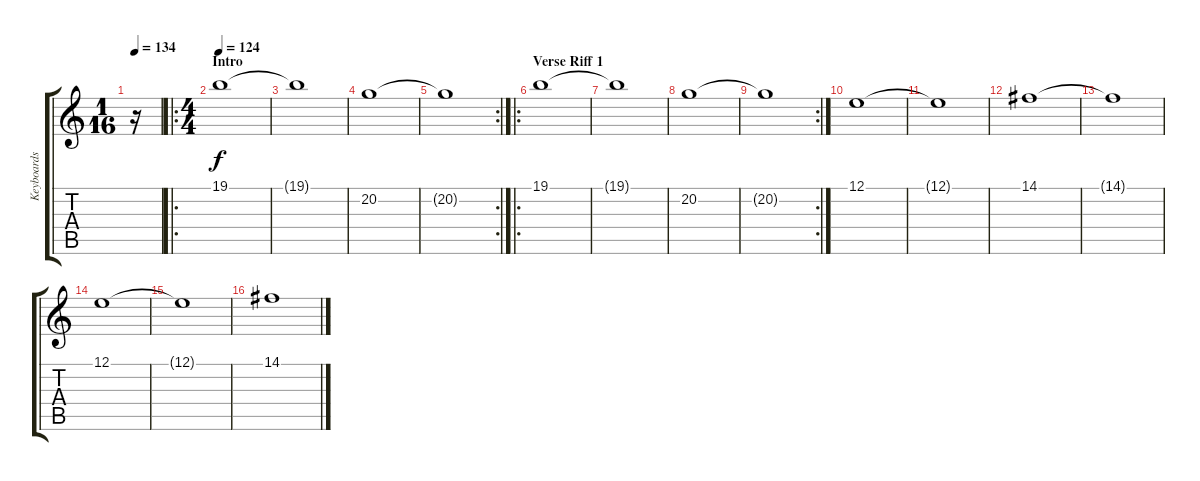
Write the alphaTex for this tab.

\track ("Keyboards" "Keyboards") {instrument pad2warm}
\staff {score tabs}
\tuning (E4 B3 G3 D3 A2 E2) {hide}
\ts (1 16)
\tempo 134
\clef g2
\ks c
r.16{dy f instrument pad2warm} |
\ro
\ts (4 4)
\section ("" "Intro")
\tempo 124
19.1.1 |
19.1{t}.1 |
20.2.1 |
\rc 2
20.2{t}.1 |
\ro
\section ("" "Verse Riff 1")
19.1.1 |
19.1{t}.1 |
20.2.1 |
\rc 2
20.2{t}.1 |
12.1.1 |
12.1{t}.1 |
14.1.1 |
14.1{t}.1 |
12.1.1 |
12.1{t}.1 |
14.1.1
